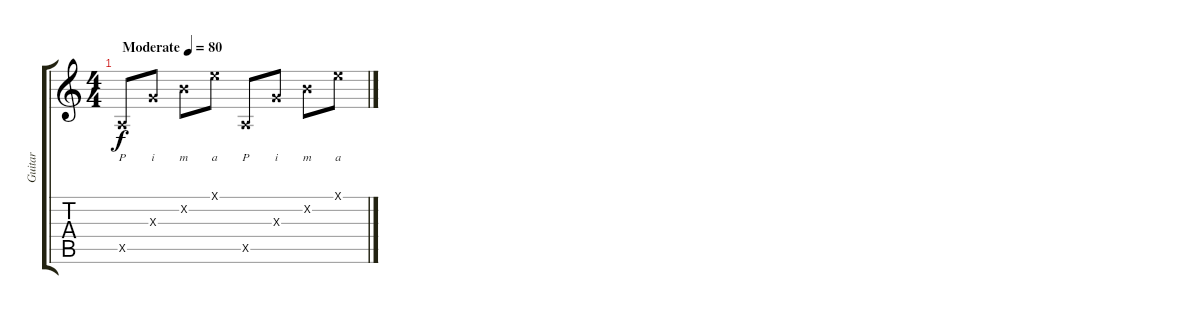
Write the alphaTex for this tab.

\track ("Guitar" "Guitar") {instrument acousticguitarnylon}
\staff {score tabs}
\tuning (E4 B3 G3 D3 A2 E2) {hide}
\ts (4 4)
\tempo (80 "Moderate")
\clef g2
\ks c
0.5{x}.8{lyrics (0 "P") lyrics (1 "") lyrics (2 "") lyrics (3 "") lyrics (4 "") dy f instrument acousticguitarnylon} 0.3{x}.8{lyrics (0 "i") lyrics (1 "") lyrics (2 "") lyrics (3 "") lyrics (4 "")} 0.2{x}.8{lyrics (0 "m") lyrics (1 "") lyrics (2 "") lyrics (3 "") lyrics (4 "")} 0.1{x}.8{lyrics (0 "a") lyrics (1 "") lyrics (2 "") lyrics (3 "") lyrics (4 "")} 0.5{x}.8{lyrics (0 "P") lyrics (1 "") lyrics (2 "") lyrics (3 "") lyrics (4 "")} 0.3{x}.8{lyrics (0 "i") lyrics (1 "") lyrics (2 "") lyrics (3 "") lyrics (4 "")} 0.2{x}.8{lyrics (0 "m") lyrics (1 "") lyrics (2 "") lyrics (3 "") lyrics (4 "")} 0.1{x}.8{lyrics (0 "a") lyrics (1 "") lyrics (2 "") lyrics (3 "") lyrics (4 "")}
